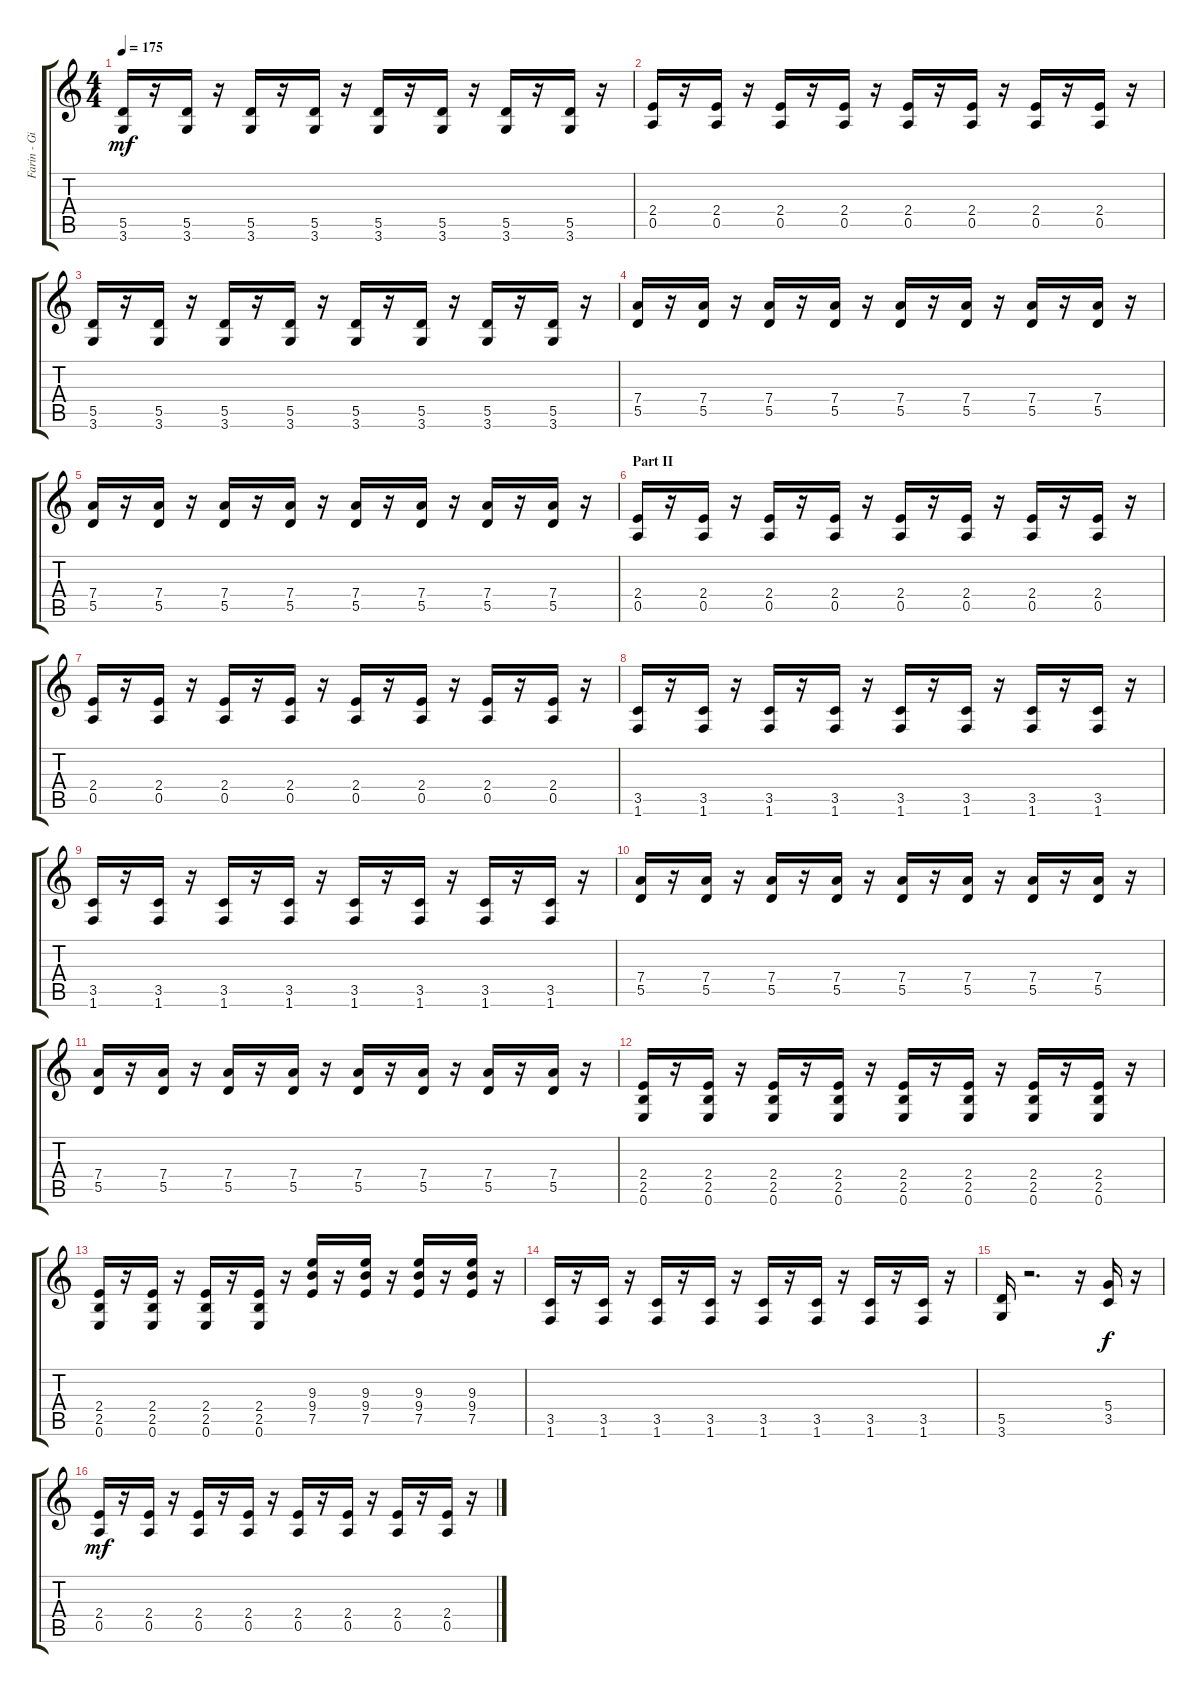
\track ("Farin - Gitarre I" "Farin - Gi") {instrument overdrivenguitar}
\staff {score tabs}
\tuning (E4 B3 G3 D3 A2 E2) {hide}
\ts (4 4)
\tempo 175
\clef g2
\ks c
(5.5 3.6).16{dy mf} r.16 (5.5 3.6).16 r.16 (5.5 3.6).16 r.16 (5.5 3.6).16 r.16 (5.5 3.6).16 r.16 (5.5 3.6).16 r.16 (5.5 3.6).16 r.16 (5.5 3.6).16 r.16 |
(2.4 0.5).16 r.16 (2.4 0.5).16 r.16 (2.4 0.5).16 r.16 (2.4 0.5).16 r.16 (2.4 0.5).16 r.16 (2.4 0.5).16 r.16 (2.4 0.5).16 r.16 (2.4 0.5).16 r.16 |
(5.5 3.6).16 r.16 (5.5 3.6).16 r.16 (5.5 3.6).16 r.16 (5.5 3.6).16 r.16 (5.5 3.6).16 r.16 (5.5 3.6).16 r.16 (5.5 3.6).16 r.16 (5.5 3.6).16 r.16 |
(7.4 5.5).16 r.16 (7.4 5.5).16 r.16 (7.4 5.5).16 r.16 (7.4 5.5).16 r.16 (7.4 5.5).16 r.16 (7.4 5.5).16 r.16 (7.4 5.5).16 r.16 (7.4 5.5).16 r.16 |
(7.4 5.5).16 r.16 (7.4 5.5).16 r.16 (7.4 5.5).16 r.16 (7.4 5.5).16 r.16 (7.4 5.5).16 r.16 (7.4 5.5).16 r.16 (7.4 5.5).16 r.16 (7.4 5.5).16 r.16 |
\section ("" "Part II")
(2.4 0.5).16 r.16 (2.4 0.5).16 r.16 (2.4 0.5).16 r.16 (2.4 0.5).16 r.16 (2.4 0.5).16 r.16 (2.4 0.5).16 r.16 (2.4 0.5).16 r.16 (2.4 0.5).16 r.16 |
(2.4 0.5).16 r.16 (2.4 0.5).16 r.16 (2.4 0.5).16 r.16 (2.4 0.5).16 r.16 (2.4 0.5).16 r.16 (2.4 0.5).16 r.16 (2.4 0.5).16 r.16 (2.4 0.5).16 r.16 |
(3.5 1.6).16 r.16 (3.5 1.6).16 r.16 (3.5 1.6).16 r.16 (3.5 1.6).16 r.16 (3.5 1.6).16 r.16 (3.5 1.6).16 r.16 (3.5 1.6).16 r.16 (3.5 1.6).16 r.16 |
(3.5 1.6).16 r.16 (3.5 1.6).16 r.16 (3.5 1.6).16 r.16 (3.5 1.6).16 r.16 (3.5 1.6).16 r.16 (3.5 1.6).16 r.16 (3.5 1.6).16 r.16 (3.5 1.6).16 r.16 |
(7.4 5.5).16 r.16 (7.4 5.5).16 r.16 (7.4 5.5).16 r.16 (7.4 5.5).16 r.16 (7.4 5.5).16 r.16 (7.4 5.5).16 r.16 (7.4 5.5).16 r.16 (7.4 5.5).16 r.16 |
(7.4 5.5).16 r.16 (7.4 5.5).16 r.16 (7.4 5.5).16 r.16 (7.4 5.5).16 r.16 (7.4 5.5).16 r.16 (7.4 5.5).16 r.16 (7.4 5.5).16 r.16 (7.4 5.5).16 r.16 |
(2.4 2.5 0.6).16 r.16 (2.4 2.5 0.6).16 r.16 (2.4 2.5 0.6).16 r.16 (2.4 2.5 0.6).16 r.16 (2.4 2.5 0.6).16 r.16 (2.4 2.5 0.6).16 r.16 (2.4 2.5 0.6).16 r.16 (2.4 2.5 0.6).16 r.16 |
(2.4 2.5 0.6).16 r.16 (2.4 2.5 0.6).16 r.16 (2.4 2.5 0.6).16 r.16 (2.4 2.5 0.6).16 r.16 (9.3 9.4 7.5).16 r.16 (9.3 9.4 7.5).16 r.16 (9.3 9.4 7.5).16 r.16 (9.3 9.4 7.5).16 r.16 |
(3.5 1.6).16 r.16 (3.5 1.6).16 r.16 (3.5 1.6).16 r.16 (3.5 1.6).16 r.16 (3.5 1.6).16 r.16 (3.5 1.6).16 r.16 (3.5 1.6).16 r.16 (3.5 1.6).16 r.16 |
(5.5 3.6).16 r.2{d} r.16 (5.4 3.5).16{dy f} r.16 |
(2.4 0.5).16{dy mf} r.16 (2.4 0.5).16 r.16 (2.4 0.5).16 r.16 (2.4 0.5).16 r.16 (2.4 0.5).16 r.16 (2.4 0.5).16 r.16 (2.4 0.5).16 r.16 (2.4 0.5).16 r.16
